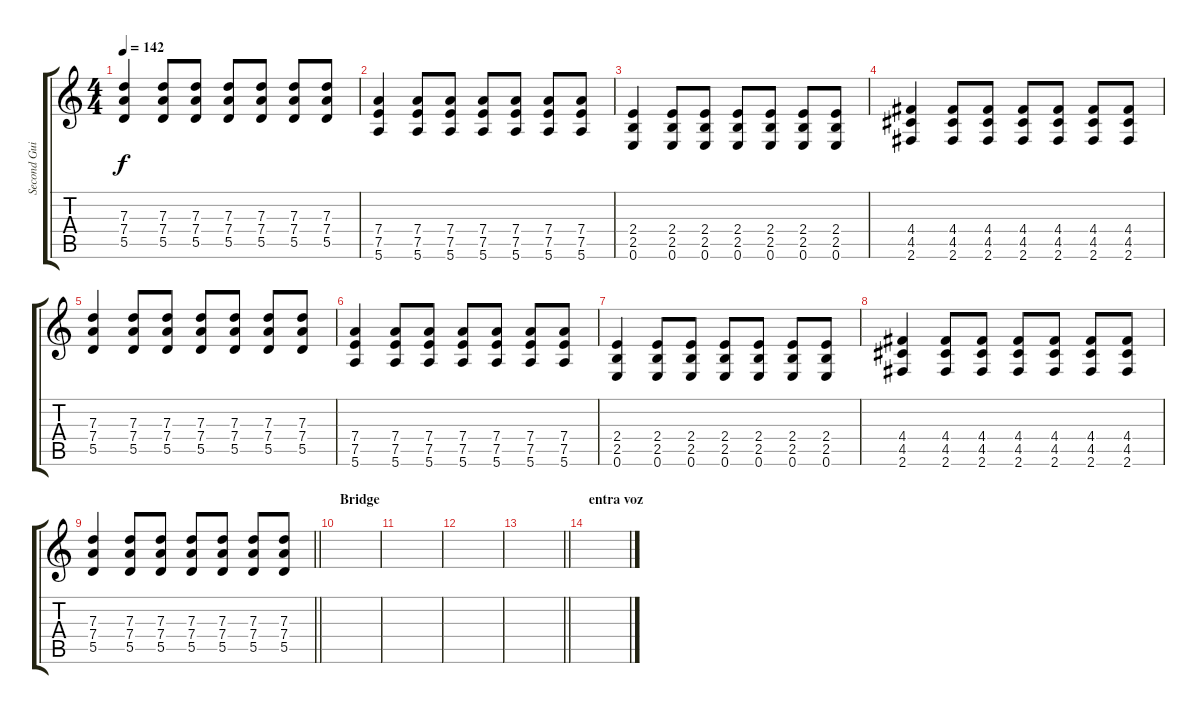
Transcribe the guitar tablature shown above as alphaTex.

\track ("Second Guitar" "Second Gui") {instrument distortionguitar}
\staff {score tabs}
\tuning (E4 B3 G3 D3 A2 E2) {hide}
\ts (4 4)
\tempo 142
\clef g2
\ks c
(7.3 7.4 5.5).4{dy f} (7.3 7.4 5.5).8 (7.3 7.4 5.5).8 (7.3 7.4 5.5).8 (7.3 7.4 5.5).8 (7.3 7.4 5.5).8 (7.3 7.4 5.5).8 |
(7.4 7.5 5.6).4 (7.4 7.5 5.6).8 (7.4 7.5 5.6).8 (7.4 7.5 5.6).8 (7.4 7.5 5.6).8 (7.4 7.5 5.6).8 (7.4 7.5 5.6).8 |
(2.4 2.5 0.6).4 (2.4 2.5 0.6).8 (2.4 2.5 0.6).8 (2.4 2.5 0.6).8 (2.4 2.5 0.6).8 (2.4 2.5 0.6).8 (2.4 2.5 0.6).8 |
(4.4 4.5 2.6).4 (4.4 4.5 2.6).8 (4.4 4.5 2.6).8 (4.4 4.5 2.6).8 (4.4 4.5 2.6).8 (4.4 4.5 2.6).8 (4.4 4.5 2.6).8 |
(7.3 7.4 5.5).4 (7.3 7.4 5.5).8 (7.3 7.4 5.5).8 (7.3 7.4 5.5).8 (7.3 7.4 5.5).8 (7.3 7.4 5.5).8 (7.3 7.4 5.5).8 |
(7.4 7.5 5.6).4 (7.4 7.5 5.6).8 (7.4 7.5 5.6).8 (7.4 7.5 5.6).8 (7.4 7.5 5.6).8 (7.4 7.5 5.6).8 (7.4 7.5 5.6).8 |
(2.4 2.5 0.6).4 (2.4 2.5 0.6).8 (2.4 2.5 0.6).8 (2.4 2.5 0.6).8 (2.4 2.5 0.6).8 (2.4 2.5 0.6).8 (2.4 2.5 0.6).8 |
(4.4 4.5 2.6).4 (4.4 4.5 2.6).8 (4.4 4.5 2.6).8 (4.4 4.5 2.6).8 (4.4 4.5 2.6).8 (4.4 4.5 2.6).8 (4.4 4.5 2.6).8 |
\barLineRight lightlight
(7.3 7.4 5.5).4 (7.3 7.4 5.5).8 (7.3 7.4 5.5).8 (7.3 7.4 5.5).8 (7.3 7.4 5.5).8 (7.3 7.4 5.5).8 (7.3 7.4 5.5).8 |
\section ("" "Bridge")
|
|
|
\barLineRight lightlight
|
\section ("" "entra voz")
